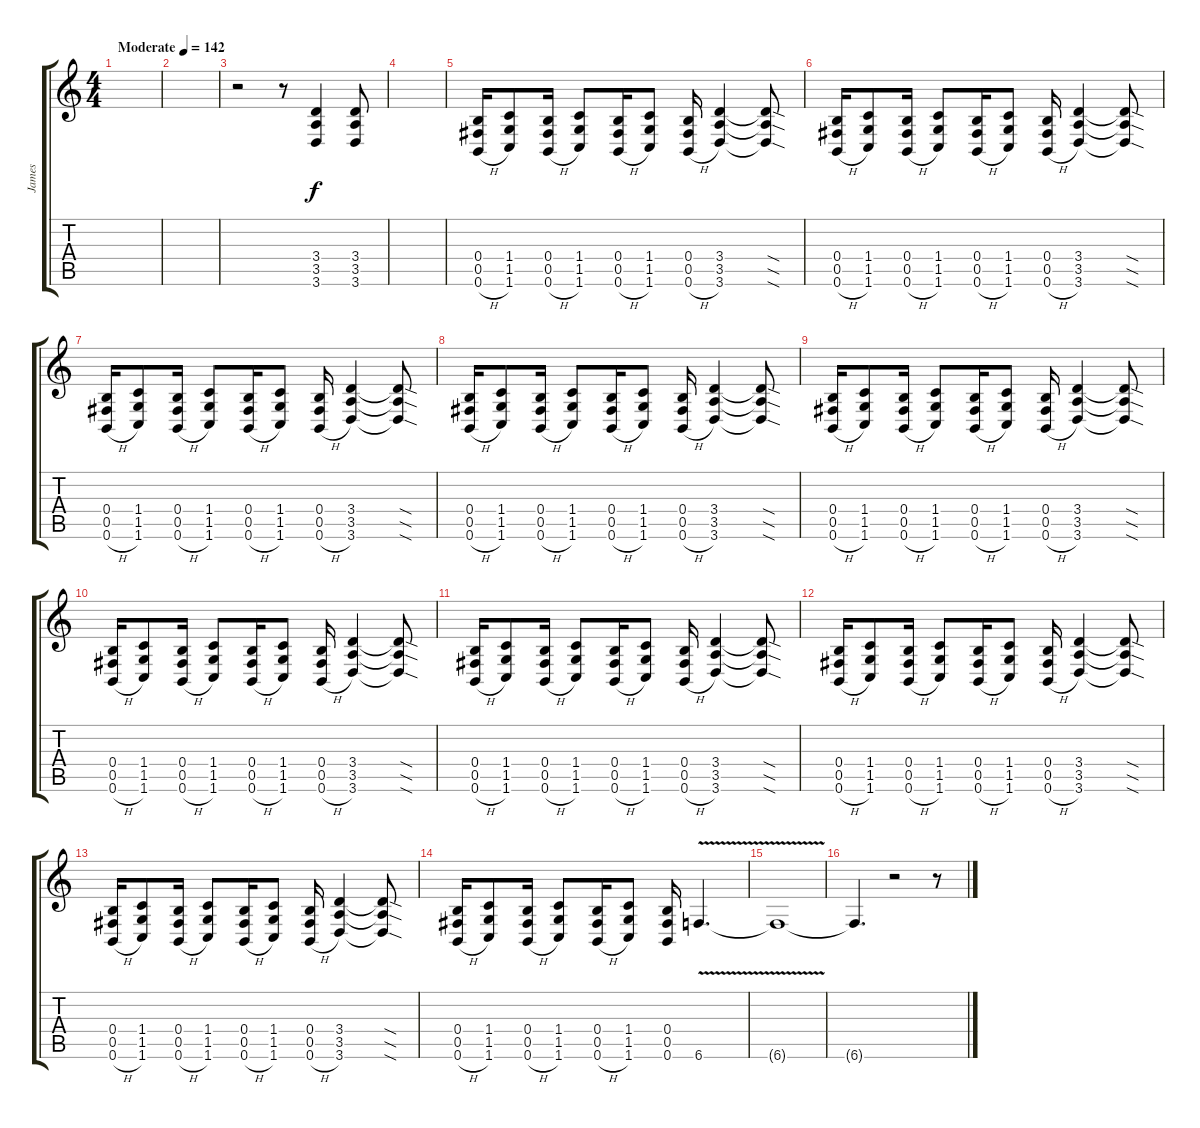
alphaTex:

\track ("James" "James") {instrument overdrivenguitar}
\staff {score tabs}
\tuning (B3 Ab3 E3 B2 Gb2 B1) {hide}
\ts (4 4)
\tempo (142 "Moderate")
\clef g2
\ks c
|
|
r.2 r.8 (3.4 3.5 3.6).4 (3.4 3.5 3.6).8 |
|
(0.4 0.5 0.6{h}).16 (1.4 1.5 1.6).8 (0.4 0.5 0.6{h}).16 (1.4 1.5 1.6).8 (0.4 0.5 0.6{h}).16 (1.4 1.5 1.6).8 (0.4 0.5 0.6{h}).16 (3.4 3.5 3.6).4 (3.4{sod t} 3.5{sod t} 3.6{sod t}).8 |
(0.4 0.5 0.6{h}).16 (1.4 1.5 1.6).8 (0.4 0.5 0.6{h}).16 (1.4 1.5 1.6).8 (0.4 0.5 0.6{h}).16 (1.4 1.5 1.6).8 (0.4 0.5 0.6{h}).16 (3.4 3.5 3.6).4 (3.4{sod t} 3.5{sod t} 3.6{sod t}).8 |
(0.4 0.5 0.6{h}).16 (1.4 1.5 1.6).8 (0.4 0.5 0.6{h}).16 (1.4 1.5 1.6).8 (0.4 0.5 0.6{h}).16 (1.4 1.5 1.6).8 (0.4 0.5 0.6{h}).16 (3.4 3.5 3.6).4 (3.4{sod t} 3.5{sod t} 3.6{sod t}).8 |
(0.4 0.5 0.6{h}).16 (1.4 1.5 1.6).8 (0.4 0.5 0.6{h}).16 (1.4 1.5 1.6).8 (0.4 0.5 0.6{h}).16 (1.4 1.5 1.6).8 (0.4 0.5 0.6{h}).16 (3.4 3.5 3.6).4 (3.4{sod t} 3.5{sod t} 3.6{sod t}).8 |
(0.4 0.5 0.6{h}).16 (1.4 1.5 1.6).8 (0.4 0.5 0.6{h}).16 (1.4 1.5 1.6).8 (0.4 0.5 0.6{h}).16 (1.4 1.5 1.6).8 (0.4 0.5 0.6{h}).16 (3.4 3.5 3.6).4 (3.4{sod t} 3.5{sod t} 3.6{sod t}).8 |
(0.4 0.5 0.6{h}).16 (1.4 1.5 1.6).8 (0.4 0.5 0.6{h}).16 (1.4 1.5 1.6).8 (0.4 0.5 0.6{h}).16 (1.4 1.5 1.6).8 (0.4 0.5 0.6{h}).16 (3.4 3.5 3.6).4 (3.4{sod t} 3.5{sod t} 3.6{sod t}).8 |
(0.4 0.5 0.6{h}).16 (1.4 1.5 1.6).8 (0.4 0.5 0.6{h}).16 (1.4 1.5 1.6).8 (0.4 0.5 0.6{h}).16 (1.4 1.5 1.6).8 (0.4 0.5 0.6{h}).16 (3.4 3.5 3.6).4 (3.4{sod t} 3.5{sod t} 3.6{sod t}).8 |
(0.4 0.5 0.6{h}).16 (1.4 1.5 1.6).8 (0.4 0.5 0.6{h}).16 (1.4 1.5 1.6).8 (0.4 0.5 0.6{h}).16 (1.4 1.5 1.6).8 (0.4 0.5 0.6{h}).16 (3.4 3.5 3.6).4 (3.4{sod t} 3.5{sod t} 3.6{sod t}).8 |
(0.4 0.5 0.6{h}).16 (1.4 1.5 1.6).8 (0.4 0.5 0.6{h}).16 (1.4 1.5 1.6).8 (0.4 0.5 0.6{h}).16 (1.4 1.5 1.6).8 (0.4 0.5 0.6{h}).16 (3.4 3.5 3.6).4 (3.4{sod t} 3.5{sod t} 3.6{sod t}).8 |
(0.4 0.5 0.6{h}).16 (1.4 1.5 1.6).8 (0.4 0.5 0.6{h}).16 (1.4 1.5 1.6).8 (0.4 0.5 0.6{h}).16 (1.4 1.5 1.6).8 (0.4 0.5 0.6).16 6.6{v}.4{d} |
6.6{t}.1 |
6.6{t}.4{d} r.2 r.8
